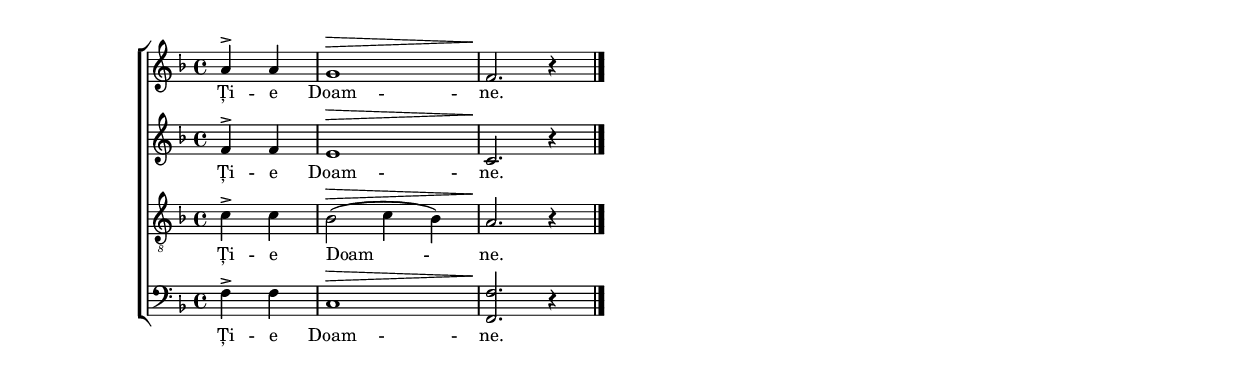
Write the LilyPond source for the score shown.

\version "2.19.80"
\include "defines.ly"
#(define myNoteSpacing 5.0)
#(define raggedRight #t)
midiTempo = 
  \midi {
    \tempo 4 = 124
    }


\include "preamble.ly"

global = {
  \globalPreamble
  \key f \major
}

sopWords = \lyricmode {
  Ți -- e Doam -- ne.
}
altoWords = \sopWords
tenorWords = \sopWords
bassWords = \sopWords

sopMusic = \relative c' {
  \partial 2 a'4^\accent a4
  g1^\>
  f2.\! r4 \bar "|."
}

altoMusic = \relative c' {
  \partial 2 f4^\accent f4
  e1^\>
  c2.\! r4 \bar "|."
}

tenorMusic = \relative c' {
  \partial 2 c4^\accent c4
  bes2(^\> c4 bes4)
  a2.\! r4 \bar "|."
}

bassMusic = \relative c' {
  \partial 2 f,4^\accent f4
  c1^\>
  <f f,>2.\! r4 \bar "|."
}

\include "four-staves.ly"
